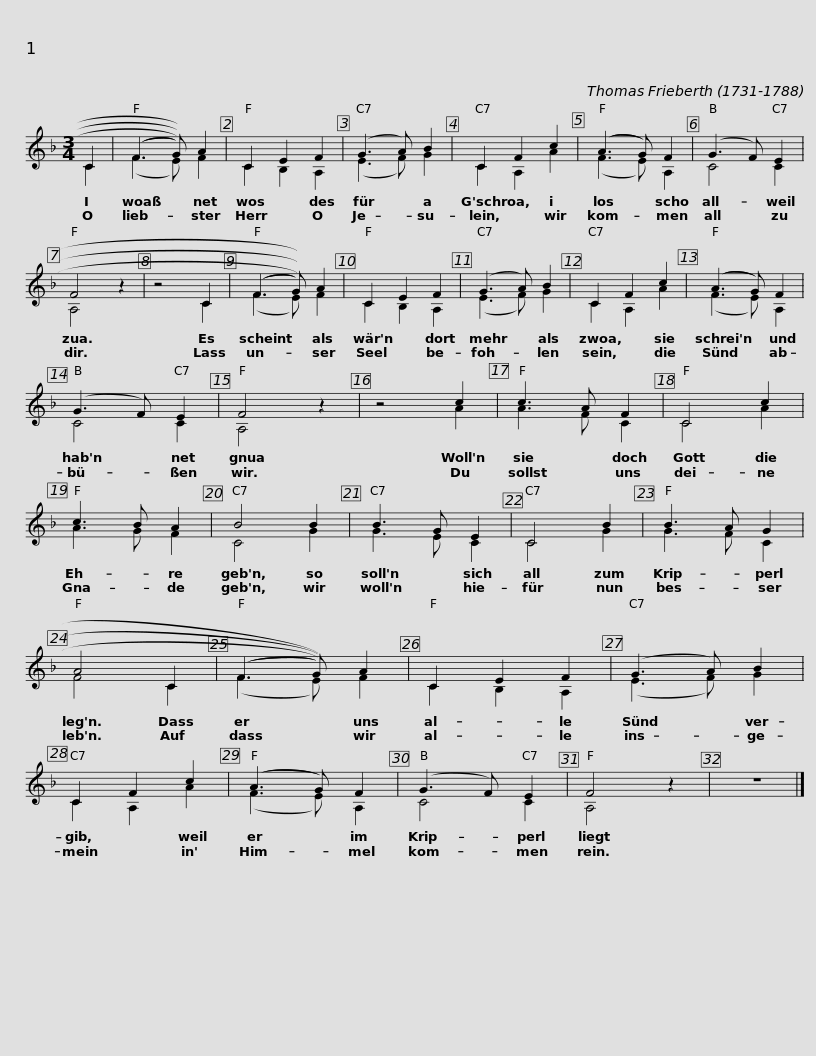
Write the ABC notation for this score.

X:1
%%score ( 1 2 )
L:1/8
M:3/4
I:linebreak $
K:F
V:1 treble
V:2 treble
V:1
 C2 | (((((F3 G))))) A2 | C2 E2 F2 | (G3 A) B2 | C2 F2 c2 | %5
 ((A3 G)) F2 | (G3 F) E2 | F4 z2 | z4 C2 | (((((F3 G))))) A2 |$ %10
 C2 E2 F2 | (G3 A) B2 | C2 F2 c2 | ((A3 G)) F2 | (G3 F) E2 | %15
 F4 z2 | z4 c2 | c3 A F2 | C4 c2 | c3 B A2 |$ %20
 B4 B2 | B3 G E2 | C4 B2 | B3 A G2 | A4 C2 | %25
 (((((F3 G))))) A2 | C2 E2 F2 | (G3 A) B2 | C2 F2 c2 |$ ((A3 G)) F2 | %30
 (G3 F) E2 | F4 z2 | z6 |] %33
V:2
 C2 | (F3 E) F2 | C2 B,2 A,2 | (E3 F) G2 | C2 A,2 A2 | %5
 (F3 E) A,2 | C4 C2 | A,4 z2 | z4 C2 | (F3 E) F2 |$ %10
 C2 B,2 A,2 | (E3 F) G2 | C2 A,2 A2 | (F3 E) A,2 | C4 C2 | %15
 A,4 z2 | z4 A2 | A3 F C2 | C4 A2 | A3 G F2 |$ %20
 C4 G2 | G3 E C2 | C4 G2 | G3 F C2 | F4 C2 | %25
 (F3 E) F2 | C2 B,2 A,2 | (E3 F) G2 | C2 A,2 A2 |$ (F3 E) A,2 | %30
 C4 C2 | A,4 z2 | x6 |] %33
